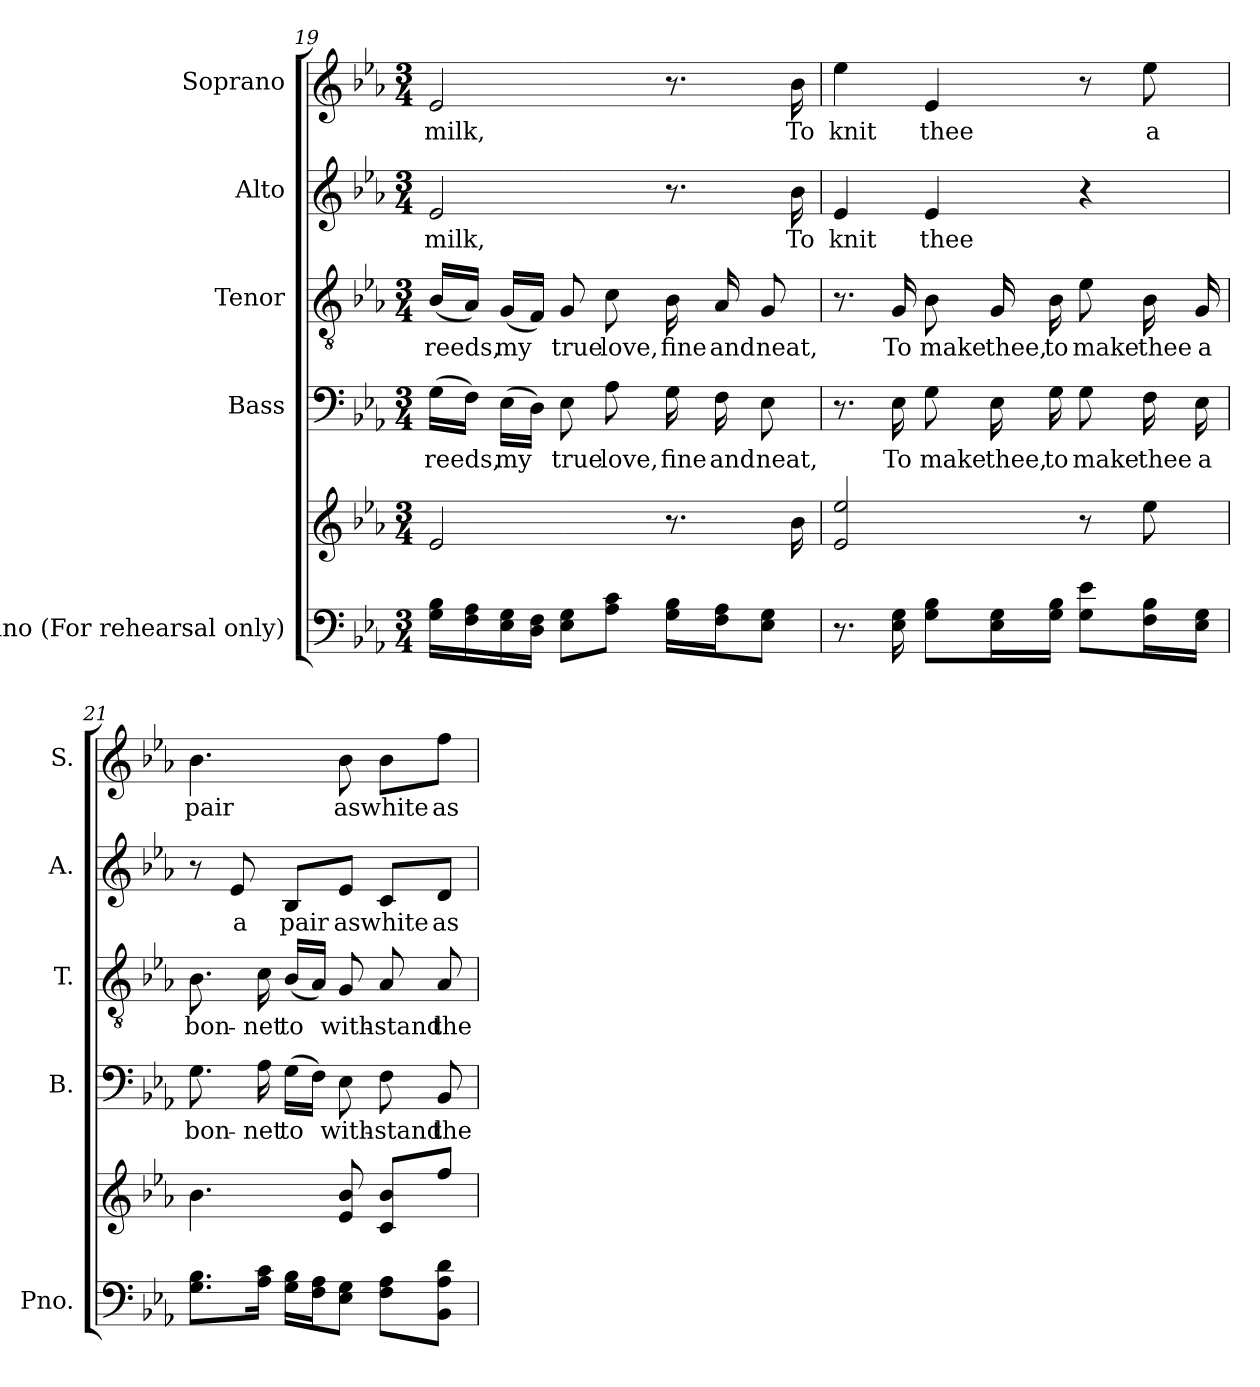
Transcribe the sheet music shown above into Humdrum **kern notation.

**kern	**kern	**kern	**text	**kern	**text	**kern	**text	**kern	**text
*part5	*part5	*part4	*part4	*part3	*part3	*part2	*part2	*part1	*part1
*staff6	*staff5	*staff4	*staff4	*staff3	*staff3	*staff2	*staff2	*staff1	*staff1
*I"Piano (For rehearsal only)	*	*I"Bass	*	*I"Tenor	*	*I"Alto	*	*I"Soprano	*
*I'Pno.	*	*I'B.	*	*I'T.	*	*I'A.	*	*I'S.	*
*clefF4	*clefG2	*clefF4	*	*clefGv2	*	*clefG2	*	*clefG2	*
*	*	*	*	*ITrd7c12	*	*	*	*	*
*k[b-e-a-]	*k[b-e-a-]	*k[b-e-a-]	*	*k[b-e-a-]	*	*k[b-e-a-]	*	*k[b-e-a-]	*
*E-:	*E-:	*E-:	*	*E-:	*	*E-:	*	*E-:	*
*M3/4	*M3/4	*M3/4	*	*M3/4	*	*M3/4	*	*M3/4	*
=19	=19	=19	=19	=19	=19	=19	=19	=19	=19
!	!	!	!LO:LY:b:color=#000000	!	!	!	!	!	!
!	!	!	!	!	!LO:LY:b:color=#000000	!	!	!	!
!	!	!	!	!	!	!	!LO:LY:b:color=#000000	!	!
!	!	!	!	!	!	!	!	!	!LO:LY:b:color=#000000
16Gi\ 16B-iLL	2e-i/	(16Gi\LL	reeds,	(16BB-i/LL	reeds,	2e-i/	milk,	2e-i/	milk,
16Fi\ 16A-i	.	16Fi\JJ)	.	16AA-i/JJ)	.	.	.	.	.
!	!	!	!LO:LY:b:color=#000000	!	!	!	!	!	!
!	!	!	!	!	!LO:LY:b:color=#000000	!	!	!	!
16E-i\ 16Gi	.	(16E-i\LL	my	(16GGi/LL	my	.	.	.	.
16Di\ 16FiJJ	.	16Di\JJ)	.	16FFi/JJ)	.	.	.	.	.
!	!	!	!LO:LY:b:color=#000000	!	!	!	!	!	!
!	!	!	!	!	!LO:LY:b:color=#000000	!	!	!	!
8E-i\ 8GiL	.	8E-i\	true	8GGi/	true	.	.	.	.
!	!	!	!LO:LY:b:color=#000000	!	!	!	!	!	!
!	!	!	!	!	!LO:LY:b:color=#000000	!	!	!	!
8A-i\ 8ciJ	.	8A-i\	love,	8Ci\	love,	.	.	.	.
!	!	!	!LO:LY:b:color=#000000	!	!	!	!	!	!
!	!	!	!	!	!LO:LY:b:color=#000000	!	!	!	!
16Gi\ 16B-iLL	8.r	16Gi\	fine	16BB-i\	fine	8.r	.	8.r	.
!	!	!	!LO:LY:b:color=#000000	!	!	!	!	!	!
!	!	!	!	!	!LO:LY:b:color=#000000	!	!	!	!
16Fi\ 16A-iJ	.	16Fi\	and	16AA-i/	and	.	.	.	.
!	!	!	!LO:LY:b:color=#000000	!	!	!	!	!	!
!	!	!	!	!	!LO:LY:b:color=#000000	!	!	!	!
8E-i\ 8GiJ	.	8E-i\	neat,	8GGi/	neat,	.	.	.	.
!	!	!	!	!	!	!	!LO:LY:b:color=#000000	!	!
!	!	!	!	!	!	!	!	!	!LO:LY:b:color=#000000
.	16b-i\	.	.	.	.	16b-i\	To	16b-i\	To
!!LO:LB:g=z
=20	=20	=20	=20	=20	=20	=20	=20	=20	=20
!	!	!	!	!	!	!	!LO:LY:b:color=#000000	!	!
!	!	!	!	!	!	!	!	!	!LO:LY:b:color=#000000
8.r	2e-i/ 2ee-i	8.r	.	8.r	.	4e-i/	knit	4ee-i\	knit
!	!	!	!LO:LY:b:color=#000000	!	!	!	!	!	!
!	!	!	!	!	!LO:LY:b:color=#000000	!	!	!	!
16E-i\ 16Gi	.	16E-i\	To	16GGi/	To	.	.	.	.
!	!	!	!LO:LY:b:color=#000000	!	!	!	!	!	!
!	!	!	!	!	!LO:LY:b:color=#000000	!	!	!	!
!	!	!	!	!	!	!	!LO:LY:b:color=#000000	!	!
!	!	!	!	!	!	!	!	!	!LO:LY:b:color=#000000
8Gi\ 8B-iL	.	8Gi\	make	8BB-i\	make	4e-i/	thee	4e-i/	thee
!	!	!	!LO:LY:b:color=#000000	!	!	!	!	!	!
!	!	!	!	!	!LO:LY:b:color=#000000	!	!	!	!
16E-i\ 16GiL	.	16E-i\	thee,	16GGi/	thee,	.	.	.	.
!	!	!	!LO:LY:b:color=#000000	!	!	!	!	!	!
!	!	!	!	!	!LO:LY:b:color=#000000	!	!	!	!
16Gi\ 16B-iJJ	.	16Gi\	to	16BB-i\	to	.	.	.	.
!	!	!	!LO:LY:b:color=#000000	!	!	!	!	!	!
!	!	!	!	!	!LO:LY:b:color=#000000	!	!	!	!
8Gi\ 8e-iL	8r	8Gi\	make	8E-i\	make	4r	.	8r	.
!	!	!	!LO:LY:b:color=#000000	!	!	!	!	!	!
!	!	!	!	!	!LO:LY:b:color=#000000	!	!	!	!
!	!	!	!	!	!	!	!	!	!LO:LY:b:color=#000000
16Fi\ 16B-iL	8ee-i\	16Fi\	thee	16BB-i\	thee	.	.	8ee-i\	a
!	!	!	!LO:LY:b:color=#000000	!	!	!	!	!	!
!	!	!	!	!	!LO:LY:b:color=#000000	!	!	!	!
16E-i\ 16GiJJ	.	16E-i\	a	16GGi/	a	.	.	.	.
=21	=21	=21	=21	=21	=21	=21	=21	=21	=21
*	*^	*	*	*	*	*	*	*	*
!	!	!	!	!LO:LY:b:color=#000000	!	!	!	!	!	!
!	!	!	!	!	!	!LO:LY:b:color=#000000	!	!	!	!
!	!	!	!	!	!	!	!	!	!	!LO:LY:b:color=#000000
8.Gi\ 8.B-iL	4.b-i\	8ryy	8.Gi\	bon-	8.BB-i\	bon-	8r	.	4.b-i\	pair
!	!	!	!	!	!	!	!	!LO:LY:b:color=#000000	!	!
.	.	8ryy	.	.	.	.	8e-i/	a	.	.
!	!	!	!	!LO:LY:b:color=#000000	!	!	!	!	!	!
!	!	!	!	!	!	!LO:LY:b:color=#000000	!	!	!	!
16A-i\ 16ciJk	.	.	16A-i\	-net	16Ci\	-net	.	.	.	.
!	!	!	!	!LO:LY:b:color=#000000	!	!	!	!	!	!
!	!	!	!	!	!	!LO:LY:b:color=#000000	!	!	!	!
!	!	!	!	!	!	!	!	!LO:LY:b:color=#000000	!	!
16Gi\ 16B-iLL	.	8ryy	(16Gi\LL	to	(16BB-i/LL	to	8B-i/L	pair	.	.
16Fi\ 16A-iJ	.	.	16Fi\JJ)	.	16AA-i/JJ)	.	.	.	.	.
!	!	!	!	!LO:LY:b:color=#000000	!	!	!	!	!	!
!	!	!	!	!	!	!LO:LY:b:color=#000000	!	!	!	!
!	!	!	!	!	!	!	!	!LO:LY:b:color=#000000	!	!
!	!	!	!	!	!	!	!	!	!	!LO:LY:b:color=#000000
8E-i\ 8GiJ	8e-i/ 8b-i	4.ryy	8E-i\	with-	8GGi/	with-	8e-i/J	as	8b-i\	as
!	!	!	!	!LO:LY:b:color=#000000	!	!	!	!	!	!
!	!	!	!	!	!	!LO:LY:b:color=#000000	!	!	!	!
!	!	!	!	!	!	!	!	!LO:LY:b:color=#000000	!	!
!	!	!	!	!	!	!	!	!	!	!LO:LY:b:color=#000000
8Fi\ 8A-iL	8ci/ 8b-iL	.	8Fi\	-stand	8AA-i/	-stand	8ci/L	white	8b-i\L	white
!	!	!	!	!LO:LY:b:color=#000000	!	!	!	!	!	!
!	!	!	!	!	!	!LO:LY:b:color=#000000	!	!	!	!
!	!	!	!	!	!	!	!	!LO:LY:b:color=#000000	!	!
!	!	!	!	!	!	!	!	!	!	!LO:LY:b:color=#000000
8BB-i\ 8A-i 8diJ	8ffi/J	.	8BB-i/	the	8AA-i/	the	8di/J	as	8ffi\J	as
*	*v	*v	*	*	*	*	*	*	*	*
=	=	=	=	=	=	=	=	=	=
*-	*-	*-	*-	*-	*-	*-	*-	*-	*-
